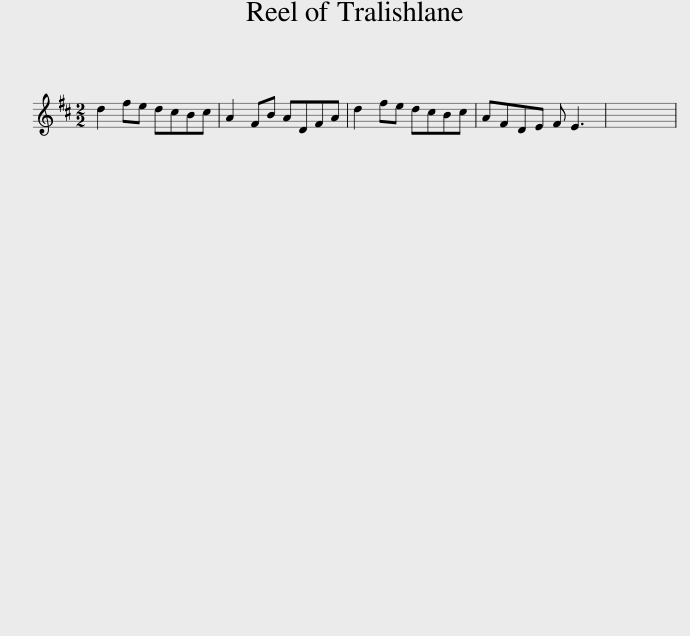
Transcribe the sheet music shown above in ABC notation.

X:1
L:1/8
M:2/2
I:linebreak $
K:D
V:1 treble
V:1
 d2 fe dcBc | A2 FB ADFA | d2 fe dcBc | AFDE F E3 | x8 | %5
